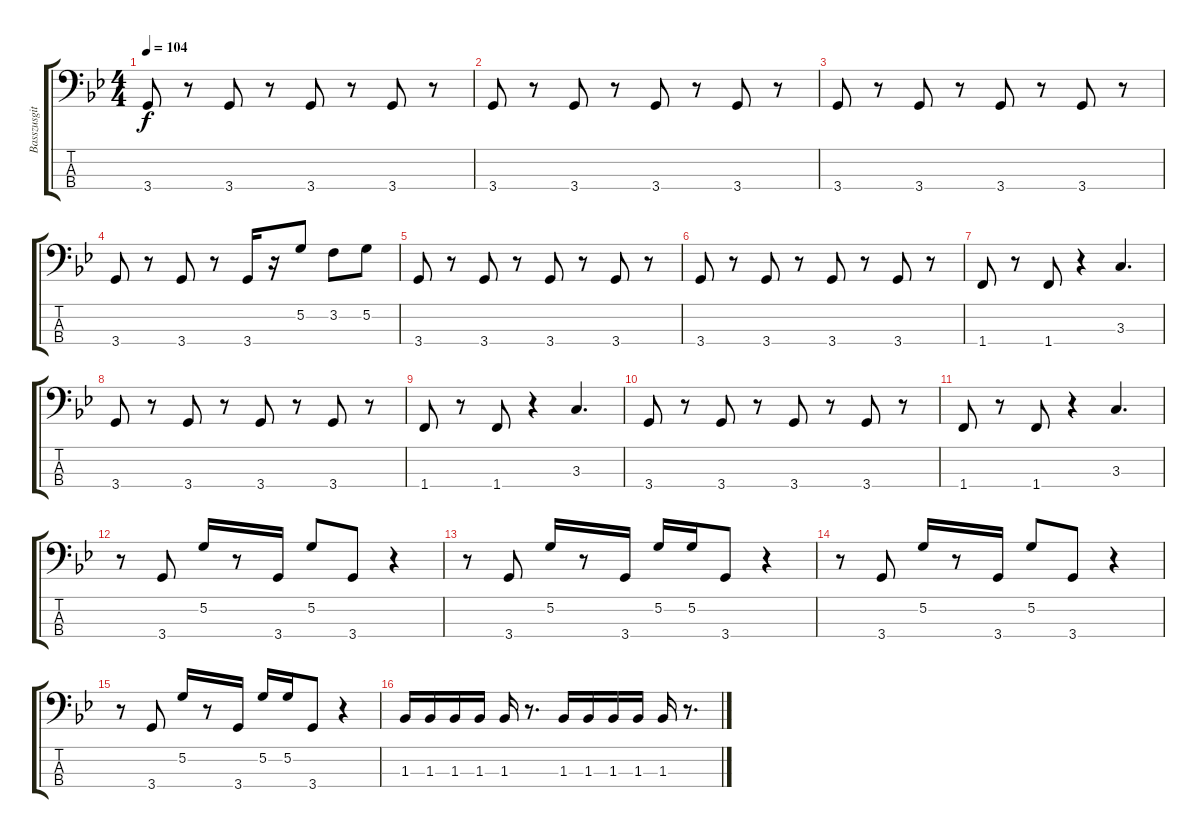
\track ("Basszusgitár (Colin Hodgkinson/Neil Murr" "Basszusgit") {instrument electricbassfinger}
\staff {score tabs}
\tuning (G2 D2 A1 E1) {hide}
\ts (4 4)
\tempo 104
\clef f4
\ks bb
3.4.8{dy f} r.8 3.4.8 r.8 3.4.8 r.8 3.4.8 r.8 |
3.4.8 r.8 3.4.8 r.8 3.4.8 r.8 3.4.8 r.8 |
3.4.8 r.8 3.4.8 r.8 3.4.8 r.8 3.4.8 r.8 |
3.4.8 r.8 3.4.8 r.8 3.4.16 r.16 5.2.8 3.2.8 5.2.8 |
3.4.8 r.8 3.4.8 r.8 3.4.8 r.8 3.4.8 r.8 |
3.4.8 r.8 3.4.8 r.8 3.4.8 r.8 3.4.8 r.8 |
1.4.8 r.8 1.4.8 r.4 3.3.4{d} |
3.4.8 r.8 3.4.8 r.8 3.4.8 r.8 3.4.8 r.8 |
1.4.8 r.8 1.4.8 r.4 3.3.4{d} |
3.4.8 r.8 3.4.8 r.8 3.4.8 r.8 3.4.8 r.8 |
1.4.8 r.8 1.4.8 r.4 3.3.4{d} |
r.8 3.4.8 5.2.16 r.8 3.4.16 5.2.8 3.4.8 r.4 |
r.8 3.4.8 5.2.16 r.8 3.4.16 5.2.16 5.2.16 3.4.8 r.4 |
r.8 3.4.8 5.2.16 r.8 3.4.16 5.2.8 3.4.8 r.4 |
r.8 3.4.8 5.2.16 r.8 3.4.16 5.2.16 5.2.16 3.4.8 r.4 |
1.3.16 1.3.16 1.3.16 1.3.16 1.3.16 r.8{d} 1.3.16 1.3.16 1.3.16 1.3.16 1.3.16 r.8{d}
